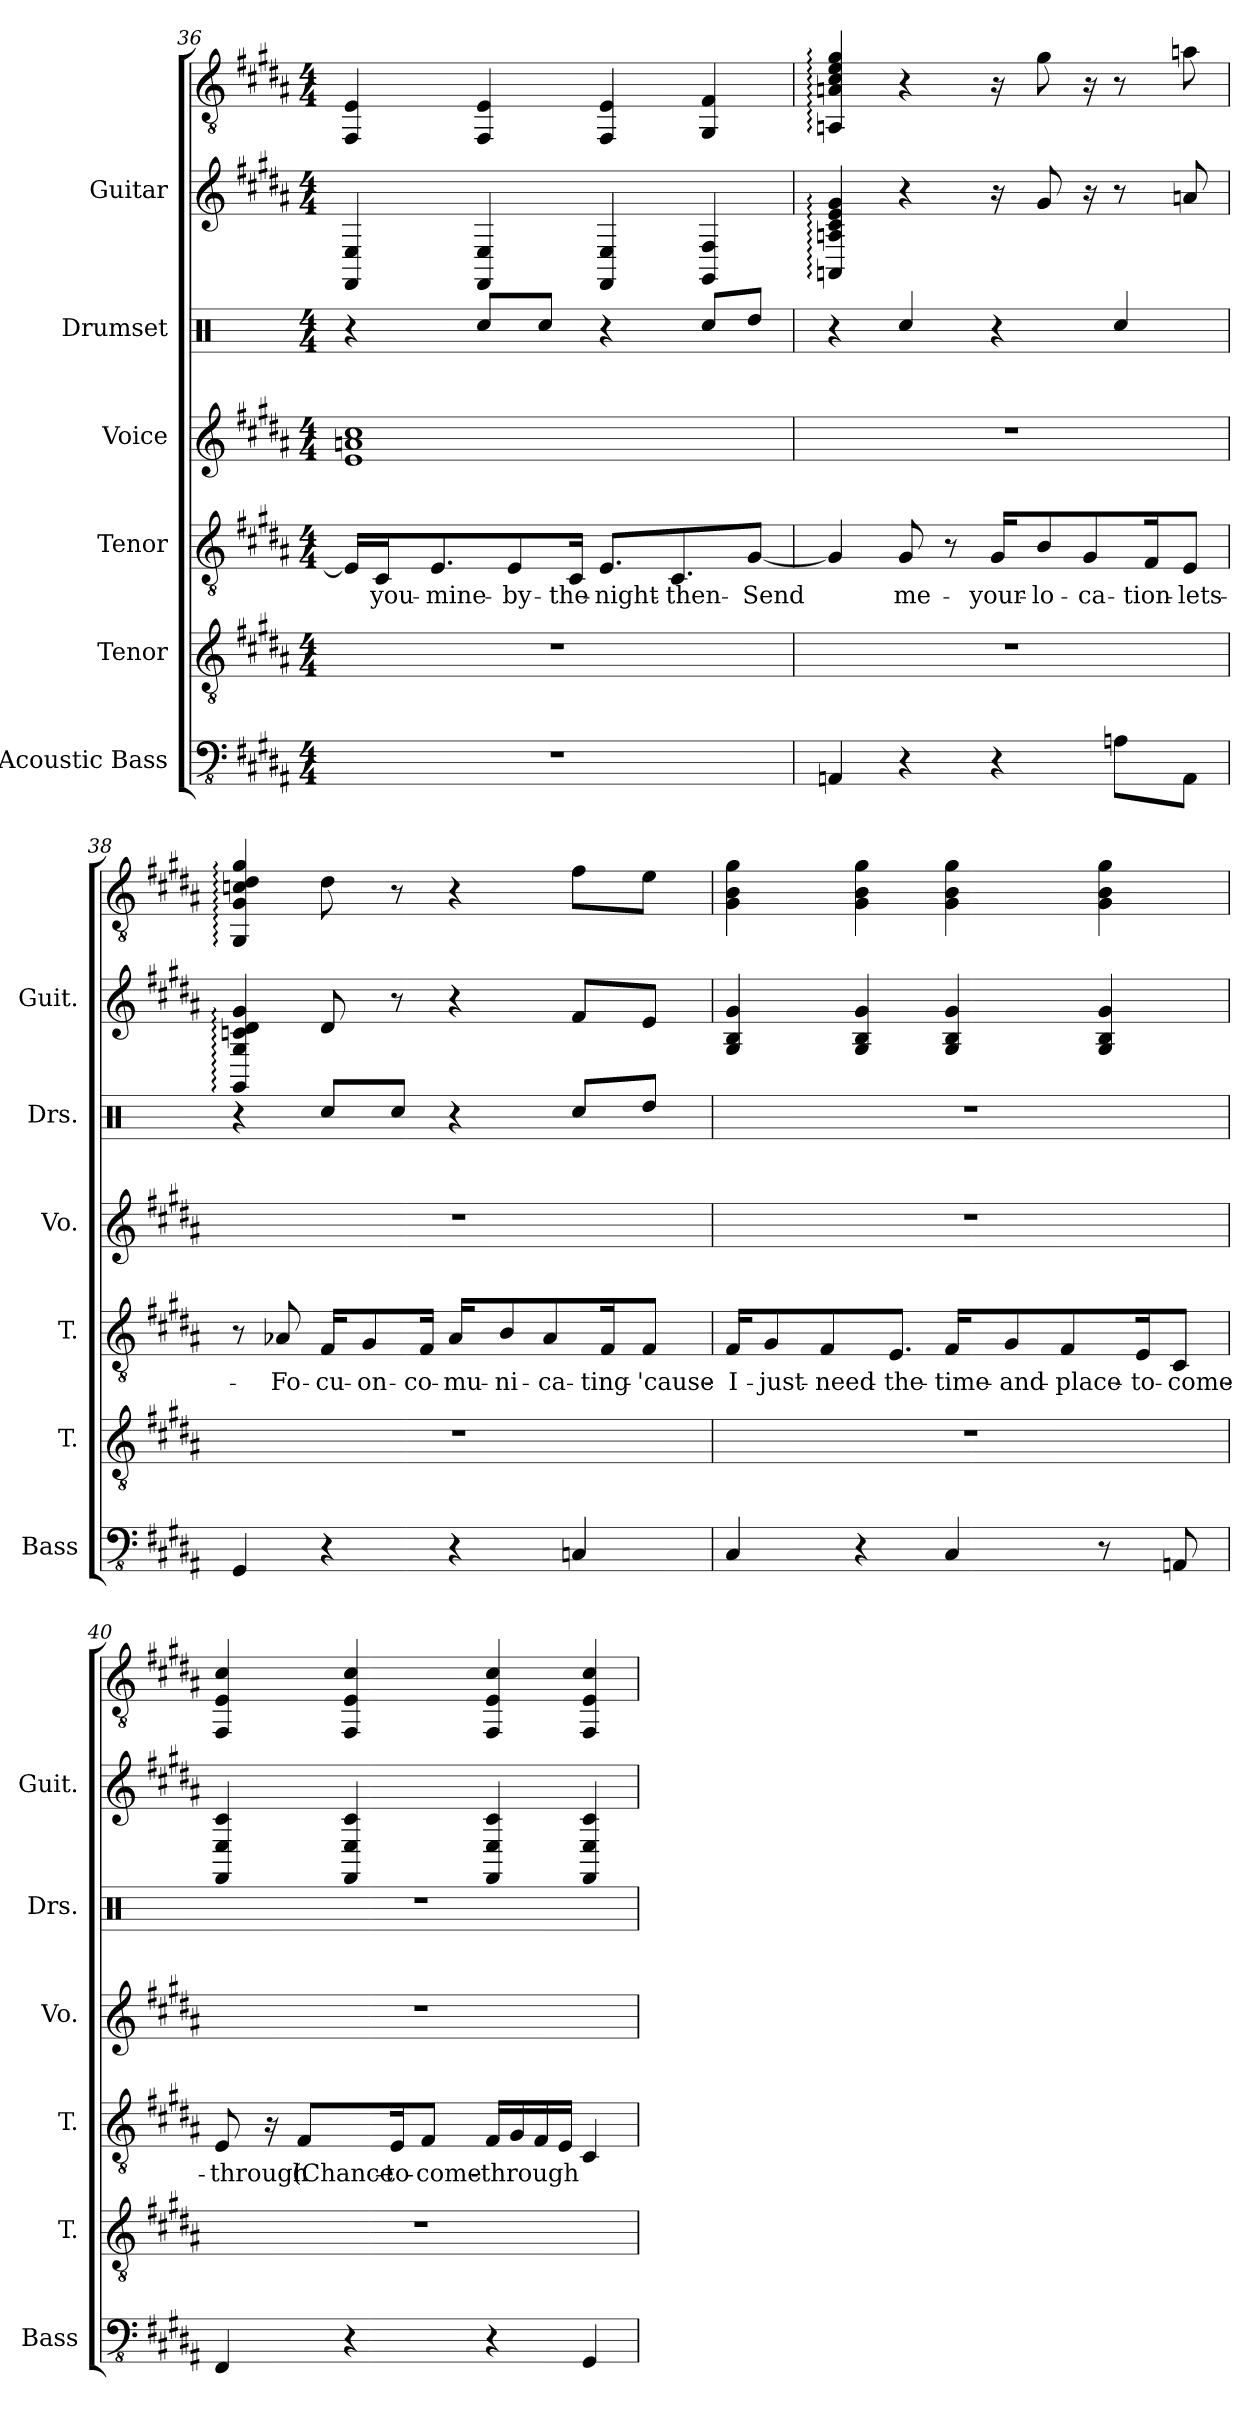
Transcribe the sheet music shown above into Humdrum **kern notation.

**kern	**kern	**kern	**text	**kern	**kern	**kern	**kern
*part6	*part5	*part4	*part4	*part3	*part2	*part1	*part1
*staff7	*staff6	*staff5	*staff5	*staff4	*staff3	*staff2	*staff1
*I"Acoustic Bass	*I"Tenor	*I"Tenor	*	*I"Voice	*I"Drumset	*I"Guitar	*
*I'Bass	*I'T.	*I'T.	*	*I'Vo.	*I'Drs.	*I'Guit.	*
!!LO:PB:g=z
*clefFv4	*clefGv2	*clefGv2	*	*clefG2	*clefX	*	*clefGv2
*k[f#c#g#d#a#]	*k[f#c#g#d#a#]	*k[f#c#g#d#a#]	*	*k[f#c#g#d#a#]	*k[]	*k[f#c#g#d#a#]	*k[f#c#g#d#a#]
*M4/4	*M4/4	*M4/4	*	*M4/4	*M4/4	*M4/4	*M4/4
=36	=36	=36	=36	=36	=36	=36	=36
1r	1r	16E/LL]	.	1e 1an 1cc#	4r	4FF# 4E	4FF#/ 4E/
.	.	16C#/J	you-	.	.	.	.
.	.	8.E/	-mine-	.	.	.	.
.	.	.	.	.	8Rcc/L	4FF# 4E	4FF#/ 4E/
.	.	8E/	-by-	.	.	.	.
.	.	.	.	.	8Rcc/J	.	.
.	.	16C#/Jk	-the-	.	.	.	.
.	.	8.E/L	-night-	.	4r	4FF# 4E	4FF#/ 4E/
.	.	8.C#/	-then-	.	.	.	.
.	.	.	.	.	8Rcc/L	4GG# 4F#	4GG#/ 4F#/
.	.	[8G#/J	-Send	.	8Rdd/J	.	.
=37	=37	=37	=37	=37	=37	=37	=37
4AAAn/	1r	4G#/]	.	1r	4r	4AAn: 4An: 4c#: 4e: 4g#:	4AAn/: 4An/: 4c#/: 4e/: 4g#/:
4r	.	8G#/	me-	.	4Rcc/	4r	4r
.	.	8r	.	.	.	.	.
4r	.	16G#/KL	-your-	.	4r	16r	16r
.	.	8B/	-lo-	.	.	8g#	8g#\
.	.	8G#/	-ca-	.	.	16r	16r
8AAn\L	.	.	.	.	4Rcc/	8r	8r
.	.	16F#/K	-tion-	.	.	.	.
8AAA\J	.	8E/J	-lets-	.	.	8an	8an\
=38	=38	=38	=38	=38	=38	=38	=38
4GGG#/	1r	8r	.	1r	4r	4GG#: 4G#: 4cn: 4d#: 4g#:	4GG#/: 4G#/: 4cn/: 4d#/: 4g#/:
.	.	8A-X/	-Fo-	.	.	.	.
4r	.	16F#/KL	-cu-	.	8Rcc/L	8d#	8d#\
.	.	8G#/	-on-	.	.	.	.
.	.	.	.	.	8Rcc/J	8r	8r
.	.	16F#/Jk	-co-	.	.	.	.
4r	.	16A-/KL	-mu-	.	4r	4r	4r
.	.	8B/	-ni-	.	.	.	.
.	.	8A-/	-ca-	.	.	.	.
4CCn/	.	.	.	.	8Rcc/L	8f#L	8f#\L
.	.	16F#/K	-ting-	.	.	.	.
.	.	8F#/J	-'cause-	.	8Rdd/J	8eJ	8e\J
!!LO:PB:g=z
=39	=39	=39	=39	=39	=39	=39	=39
4CC#/	1r	16F#/KL	-I-	1r	1r	4G# 4B 4g#	4G#\ 4B\ 4g#\
.	.	8G#/	-just-	.	.	.	.
.	.	8F#/	-need-	.	.	.	.
4r	.	.	.	.	.	4G# 4B 4g#	4G#\ 4B\ 4g#\
.	.	8.E/J	-the-	.	.	.	.
4CC#/	.	16F#/KL	-time-	.	.	4G# 4B 4g#	4G#\ 4B\ 4g#\
.	.	8G#/	-and-	.	.	.	.
.	.	8F#/	-place-	.	.	.	.
8r	.	.	.	.	.	4G# 4B 4g#	4G#\ 4B\ 4g#\
.	.	16E/K	-to-	.	.	.	.
8AAAn/	.	8C#/J	-come-	.	.	.	.
=40	=40	=40	=40	=40	=40	=40	=40
4FFF#/	1r	8E/	-through	1r	1r	4FF# 4E 4c#	4FF#/ 4E/ 4c#/
.	.	16r	.	.	.	.	.
.	.	8F#/L	(Chance-	.	.	.	.
4r	.	.	.	.	.	4FF# 4E 4c#	4FF#/ 4E/ 4c#/
.	.	16E/K	-to-	.	.	.	.
.	.	8F#/J	-come-	.	.	.	.
4r	.	16F#/LL	-through	.	.	4FF# 4E 4c#	4FF#/ 4E/ 4c#/
.	.	16G#/	.	.	.	.	.
.	.	16F#/	.	.	.	.	.
.	.	16E/JJ	.	.	.	.	.
4GGG#/	.	4C#/	.	.	.	4FF# 4E 4c#	4FF#/ 4E/ 4c#/
=	=	=	=	=	=	=	=
*-	*-	*-	*-	*-	*-	*-	*-
